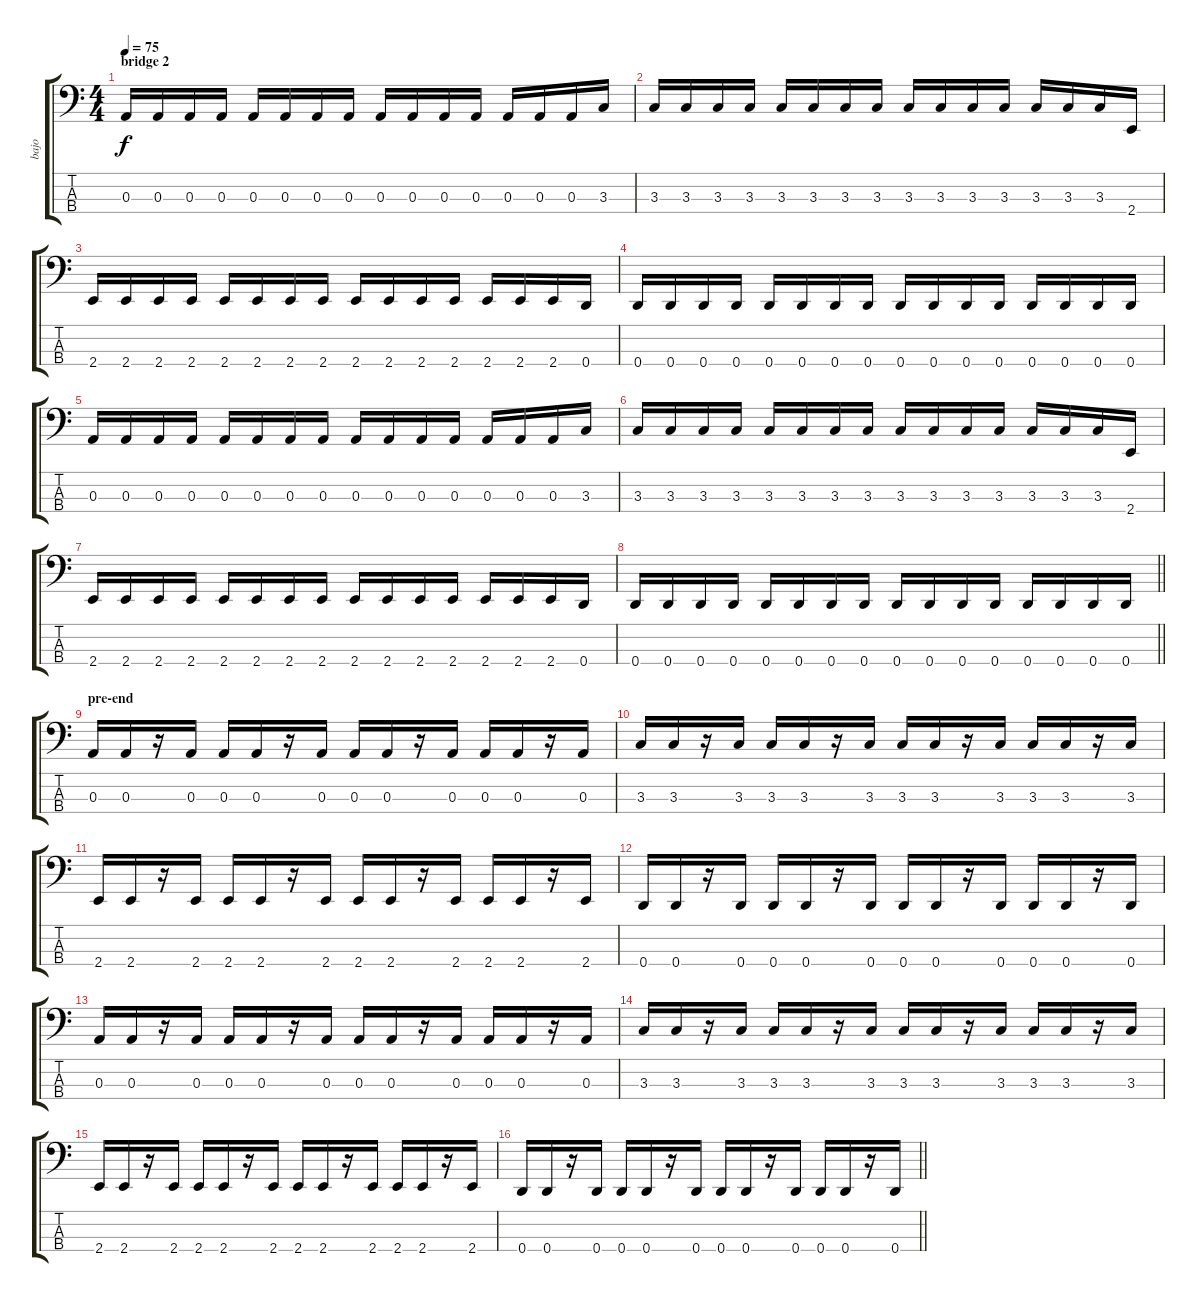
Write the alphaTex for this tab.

\track ("bajo" "bajo") {instrument electricbassfinger}
\staff {score tabs}
\tuning (G2 D2 A1 D1) {hide}
\ts (4 4)
\section ("" "bridge 2")
\tempo 75
\clef f4
\ks c
0.3.16{dy f} 0.3.16 0.3.16 0.3.16 0.3.16 0.3.16 0.3.16 0.3.16 0.3.16 0.3.16 0.3.16 0.3.16 0.3.16 0.3.16 0.3.16 3.3.16 |
3.3.16 3.3.16 3.3.16 3.3.16 3.3.16 3.3.16 3.3.16 3.3.16 3.3.16 3.3.16 3.3.16 3.3.16 3.3.16 3.3.16 3.3.16 2.4.16 |
2.4.16 2.4.16 2.4.16 2.4.16 2.4.16 2.4.16 2.4.16 2.4.16 2.4.16 2.4.16 2.4.16 2.4.16 2.4.16 2.4.16 2.4.16 0.4.16 |
0.4.16 0.4.16 0.4.16 0.4.16 0.4.16 0.4.16 0.4.16 0.4.16 0.4.16 0.4.16 0.4.16 0.4.16 0.4.16 0.4.16 0.4.16 0.4.16 |
0.3.16 0.3.16 0.3.16 0.3.16 0.3.16 0.3.16 0.3.16 0.3.16 0.3.16 0.3.16 0.3.16 0.3.16 0.3.16 0.3.16 0.3.16 3.3.16 |
3.3.16 3.3.16 3.3.16 3.3.16 3.3.16 3.3.16 3.3.16 3.3.16 3.3.16 3.3.16 3.3.16 3.3.16 3.3.16 3.3.16 3.3.16 2.4.16 |
2.4.16 2.4.16 2.4.16 2.4.16 2.4.16 2.4.16 2.4.16 2.4.16 2.4.16 2.4.16 2.4.16 2.4.16 2.4.16 2.4.16 2.4.16 0.4.16 |
\barLineRight lightlight
0.4.16 0.4.16 0.4.16 0.4.16 0.4.16 0.4.16 0.4.16 0.4.16 0.4.16 0.4.16 0.4.16 0.4.16 0.4.16 0.4.16 0.4.16 0.4.16 |
\section ("" "pre-end")
0.3.16 0.3.16 r.16 0.3.16 0.3.16 0.3.16 r.16 0.3.16 0.3.16 0.3.16 r.16 0.3.16 0.3.16 0.3.16 r.16 0.3.16 |
3.3.16 3.3.16 r.16 3.3.16 3.3.16 3.3.16 r.16 3.3.16 3.3.16 3.3.16 r.16 3.3.16 3.3.16 3.3.16 r.16 3.3.16 |
2.4.16 2.4.16 r.16 2.4.16 2.4.16 2.4.16 r.16 2.4.16 2.4.16 2.4.16 r.16 2.4.16 2.4.16 2.4.16 r.16 2.4.16 |
0.4.16 0.4.16 r.16 0.4.16 0.4.16 0.4.16 r.16 0.4.16 0.4.16 0.4.16 r.16 0.4.16 0.4.16 0.4.16 r.16 0.4.16 |
0.3.16 0.3.16 r.16 0.3.16 0.3.16 0.3.16 r.16 0.3.16 0.3.16 0.3.16 r.16 0.3.16 0.3.16 0.3.16 r.16 0.3.16 |
3.3.16 3.3.16 r.16 3.3.16 3.3.16 3.3.16 r.16 3.3.16 3.3.16 3.3.16 r.16 3.3.16 3.3.16 3.3.16 r.16 3.3.16 |
2.4.16 2.4.16 r.16 2.4.16 2.4.16 2.4.16 r.16 2.4.16 2.4.16 2.4.16 r.16 2.4.16 2.4.16 2.4.16 r.16 2.4.16 |
\barLineRight lightlight
0.4.16 0.4.16 r.16 0.4.16 0.4.16 0.4.16 r.16 0.4.16 0.4.16 0.4.16 r.16 0.4.16 0.4.16 0.4.16 r.16 0.4.16
